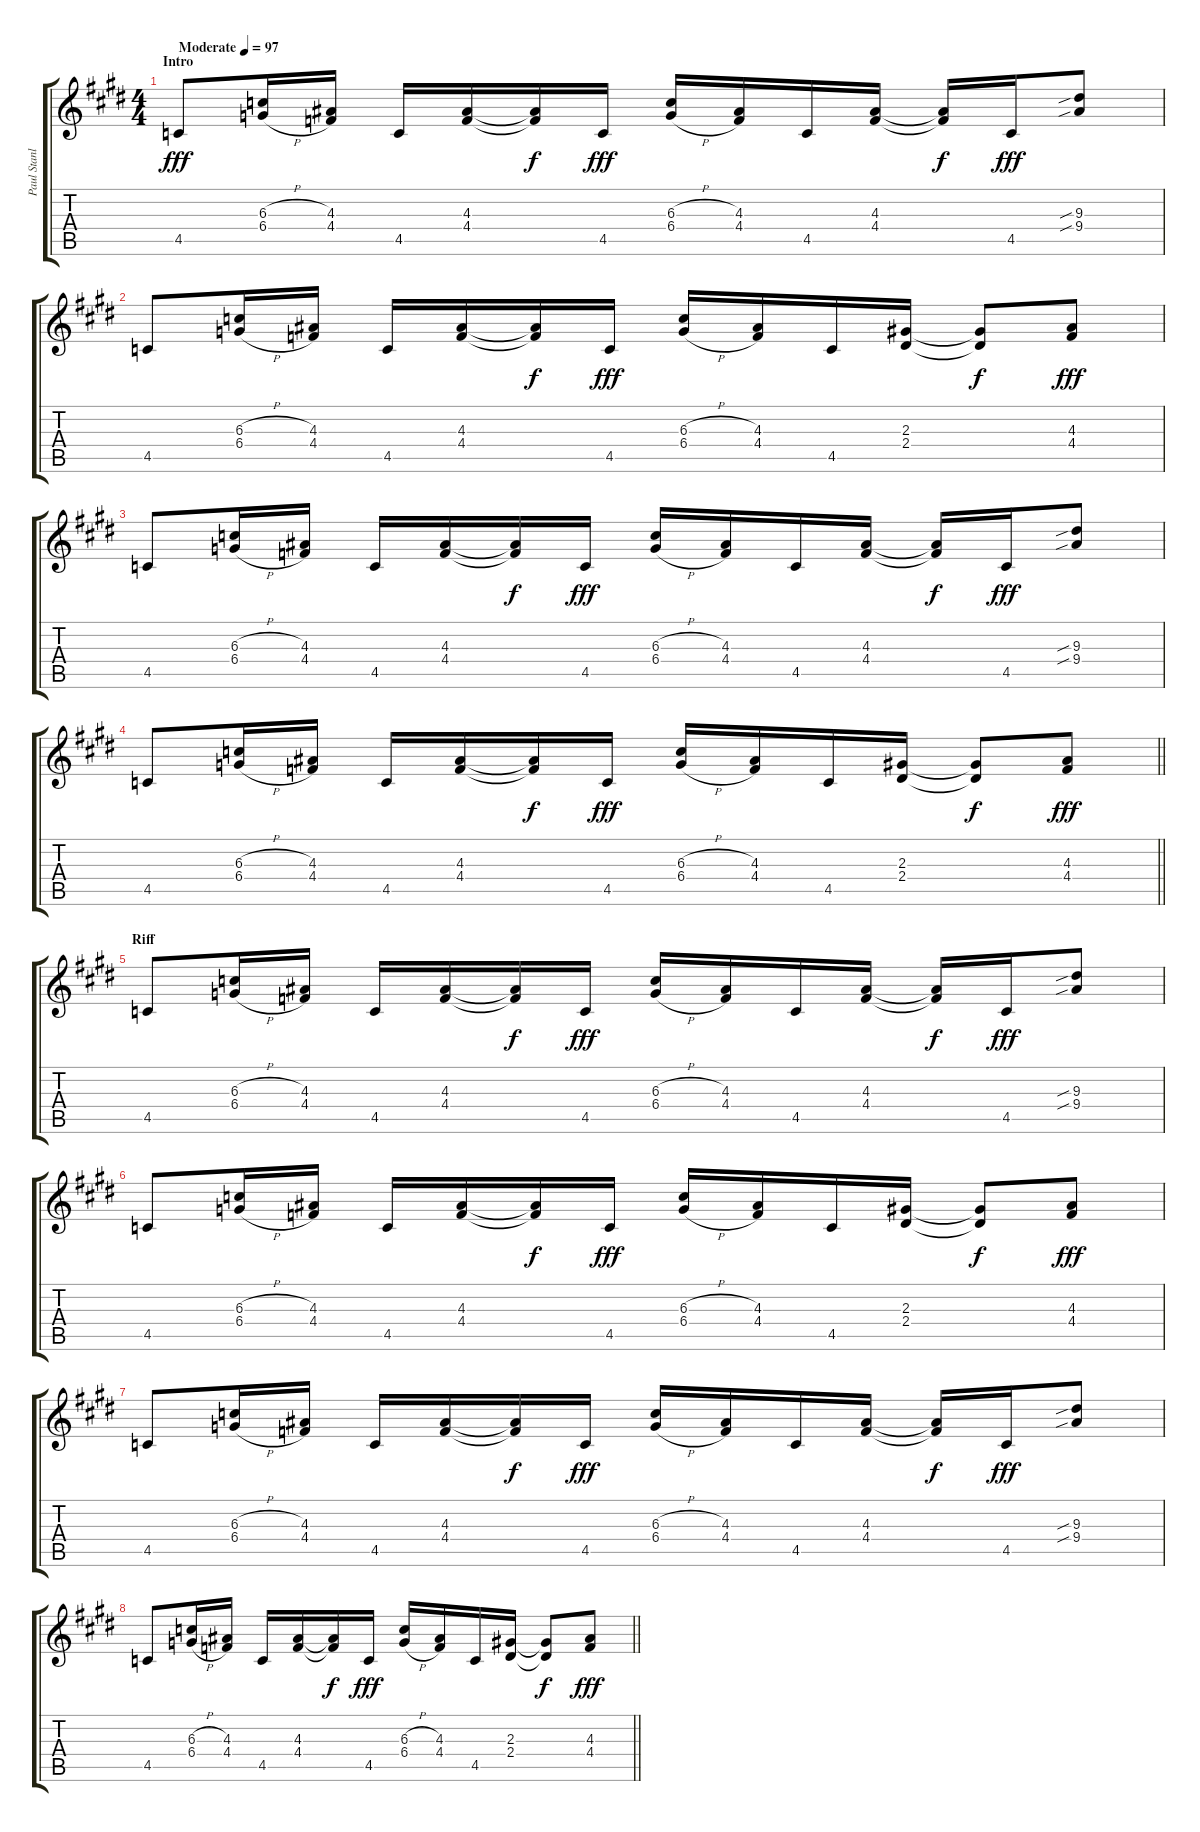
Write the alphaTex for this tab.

\track ("Paul Stanley" "Paul Stanl") {instrument overdrivenguitar}
\staff {score tabs}
\tuning (Eb4 Bb3 Gb3 Db3 Ab2 Eb2) {hide}
\ts (4 4)
\section ("" "Intro")
\tempo (97 "Moderate")
\clef g2
\ks c#minor
4.5.8{dy fff instrument overdrivenguitar} (6.3{h} 6.4{h}).16 (4.3 4.4).16 4.5.16 (4.3 4.4).16 (4.3{t} 4.4{t}).16{dy f} 4.5.16{dy fff} (6.3{h} 6.4{h}).16 (4.3 4.4).16 4.5.16 (4.3 4.4).16 (4.3{t} 4.4{t}).16{dy f} 4.5.16{dy fff} (9.3{sib} 9.4{sib}).8 |
4.5.8 (6.3{h} 6.4{h}).16 (4.3 4.4).16 4.5.16 (4.3 4.4).16 (4.3{t} 4.4{t}).16{dy f} 4.5.16{dy fff} (6.3{h} 6.4{h}).16 (4.3 4.4).16 4.5.16 (2.3 2.4).16 (2.3{t} 2.4{t}).8{dy f} (4.3 4.4).8{dy fff} |
4.5.8 (6.3{h} 6.4{h}).16 (4.3 4.4).16 4.5.16 (4.3 4.4).16 (4.3{t} 4.4{t}).16{dy f} 4.5.16{dy fff} (6.3{h} 6.4{h}).16 (4.3 4.4).16 4.5.16 (4.3 4.4).16 (4.3{t} 4.4{t}).16{dy f} 4.5.16{dy fff} (9.3{sib} 9.4{sib}).8 |
\barLineRight lightlight
4.5.8 (6.3{h} 6.4{h}).16 (4.3 4.4).16 4.5.16 (4.3 4.4).16 (4.3{t} 4.4{t}).16{dy f} 4.5.16{dy fff} (6.3{h} 6.4{h}).16 (4.3 4.4).16 4.5.16 (2.3 2.4).16 (2.3{t} 2.4{t}).8{dy f} (4.3 4.4).8{dy fff} |
\section ("" "Riff")
4.5.8 (6.3{h} 6.4{h}).16 (4.3 4.4).16 4.5.16 (4.3 4.4).16 (4.3{t} 4.4{t}).16{dy f} 4.5.16{dy fff} (6.3{h} 6.4{h}).16 (4.3 4.4).16 4.5.16 (4.3 4.4).16 (4.3{t} 4.4{t}).16{dy f} 4.5.16{dy fff} (9.3{sib} 9.4{sib}).8 |
4.5.8 (6.3{h} 6.4{h}).16 (4.3 4.4).16 4.5.16 (4.3 4.4).16 (4.3{t} 4.4{t}).16{dy f} 4.5.16{dy fff} (6.3{h} 6.4{h}).16 (4.3 4.4).16 4.5.16 (2.3 2.4).16 (2.3{t} 2.4{t}).8{dy f} (4.3 4.4).8{dy fff} |
4.5.8 (6.3{h} 6.4{h}).16 (4.3 4.4).16 4.5.16 (4.3 4.4).16 (4.3{t} 4.4{t}).16{dy f} 4.5.16{dy fff} (6.3{h} 6.4{h}).16 (4.3 4.4).16 4.5.16 (4.3 4.4).16 (4.3{t} 4.4{t}).16{dy f} 4.5.16{dy fff} (9.3{sib} 9.4{sib}).8 |
\barLineRight lightlight
4.5.8 (6.3{h} 6.4{h}).16 (4.3 4.4).16 4.5.16 (4.3 4.4).16 (4.3{t} 4.4{t}).16{dy f} 4.5.16{dy fff} (6.3{h} 6.4{h}).16 (4.3 4.4).16 4.5.16 (2.3 2.4).16 (2.3{t} 2.4{t}).8{dy f} (4.3 4.4).8{dy fff}
